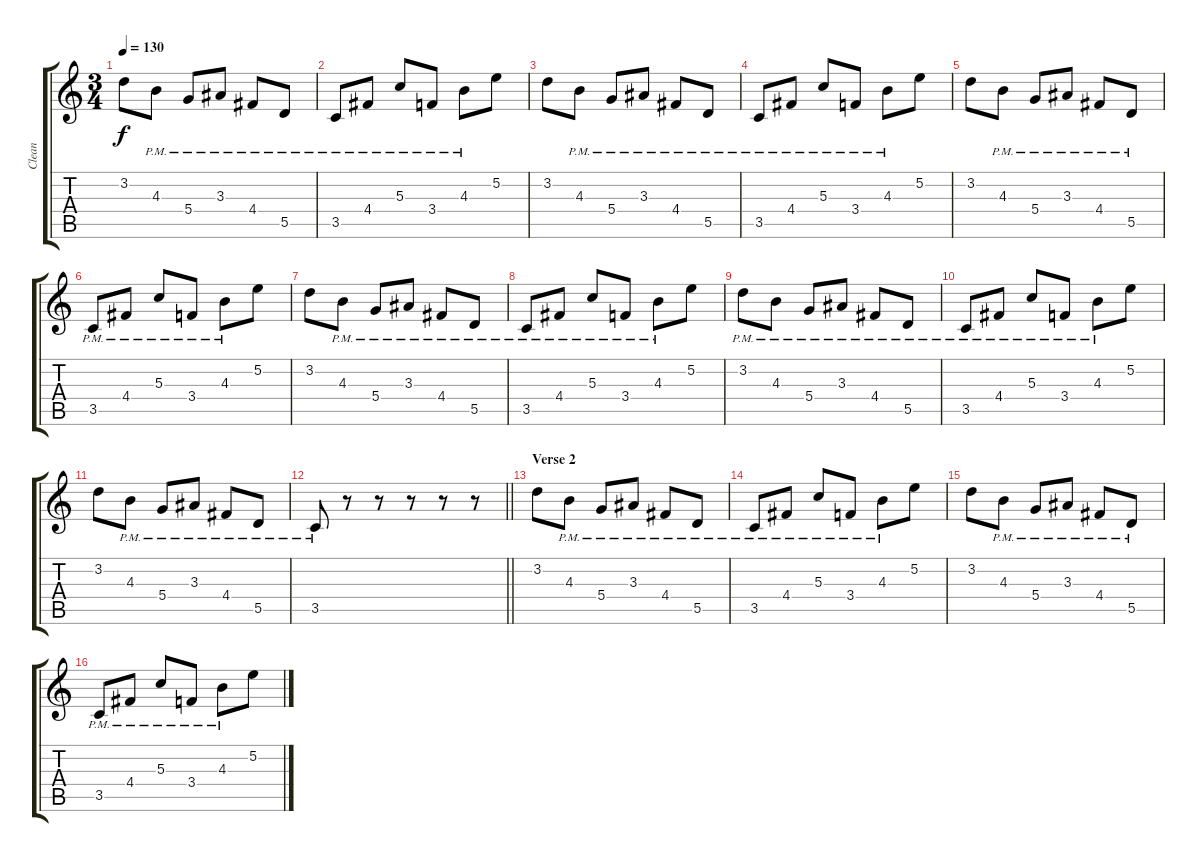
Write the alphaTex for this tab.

\track ("Clean" "Clean") {instrument electricguitarmuted}
\staff {score tabs}
\tuning (E4 B3 G3 D3 A2 E2) {hide}
\ts (3 4)
\tempo 130
\clef g2
\ks c
3.2.8{dy f} 4.3{pm}.8 5.4{pm}.8 3.3{pm}.8 4.4{pm}.8 5.5{pm}.8 |
3.5{pm}.8 4.4{pm}.8 5.3{pm}.8 3.4{pm}.8 4.3{pm}.8 5.2.8 |
3.2.8 4.3{pm}.8 5.4{pm}.8 3.3{pm}.8 4.4{pm}.8 5.5{pm}.8 |
3.5{pm}.8 4.4{pm}.8 5.3{pm}.8 3.4{pm}.8 4.3{pm}.8 5.2.8 |
3.2.8 4.3{pm}.8 5.4{pm}.8 3.3{pm}.8 4.4{pm}.8 5.5{pm}.8 |
3.5{pm}.8 4.4{pm}.8 5.3{pm}.8 3.4{pm}.8 4.3{pm}.8 5.2.8 |
3.2.8 4.3{pm}.8 5.4{pm}.8 3.3{pm}.8 4.4{pm}.8 5.5{pm}.8 |
3.5{pm}.8 4.4{pm}.8 5.3{pm}.8 3.4{pm}.8 4.3{pm}.8 5.2.8 |
3.2{pm}.8 4.3{pm}.8 5.4{pm}.8 3.3{pm}.8 4.4{pm}.8 5.5{pm}.8 |
3.5{pm}.8 4.4{pm}.8 5.3{pm}.8 3.4{pm}.8 4.3{pm}.8 5.2.8 |
3.2.8 4.3{pm}.8 5.4{pm}.8 3.3{pm}.8 4.4{pm}.8 5.5{pm}.8 |
\barLineRight lightlight
3.5{pm}.8 r.8 r.8 r.8 r.8 r.8 |
\section ("" "Verse 2")
3.2.8 4.3{pm}.8 5.4{pm}.8 3.3{pm}.8 4.4{pm}.8 5.5{pm}.8 |
3.5{pm}.8 4.4{pm}.8 5.3{pm}.8 3.4{pm}.8 4.3{pm}.8 5.2.8 |
3.2.8 4.3{pm}.8 5.4{pm}.8 3.3{pm}.8 4.4{pm}.8 5.5{pm}.8 |
3.5{pm}.8 4.4{pm}.8 5.3{pm}.8 3.4{pm}.8 4.3{pm}.8 5.2.8
